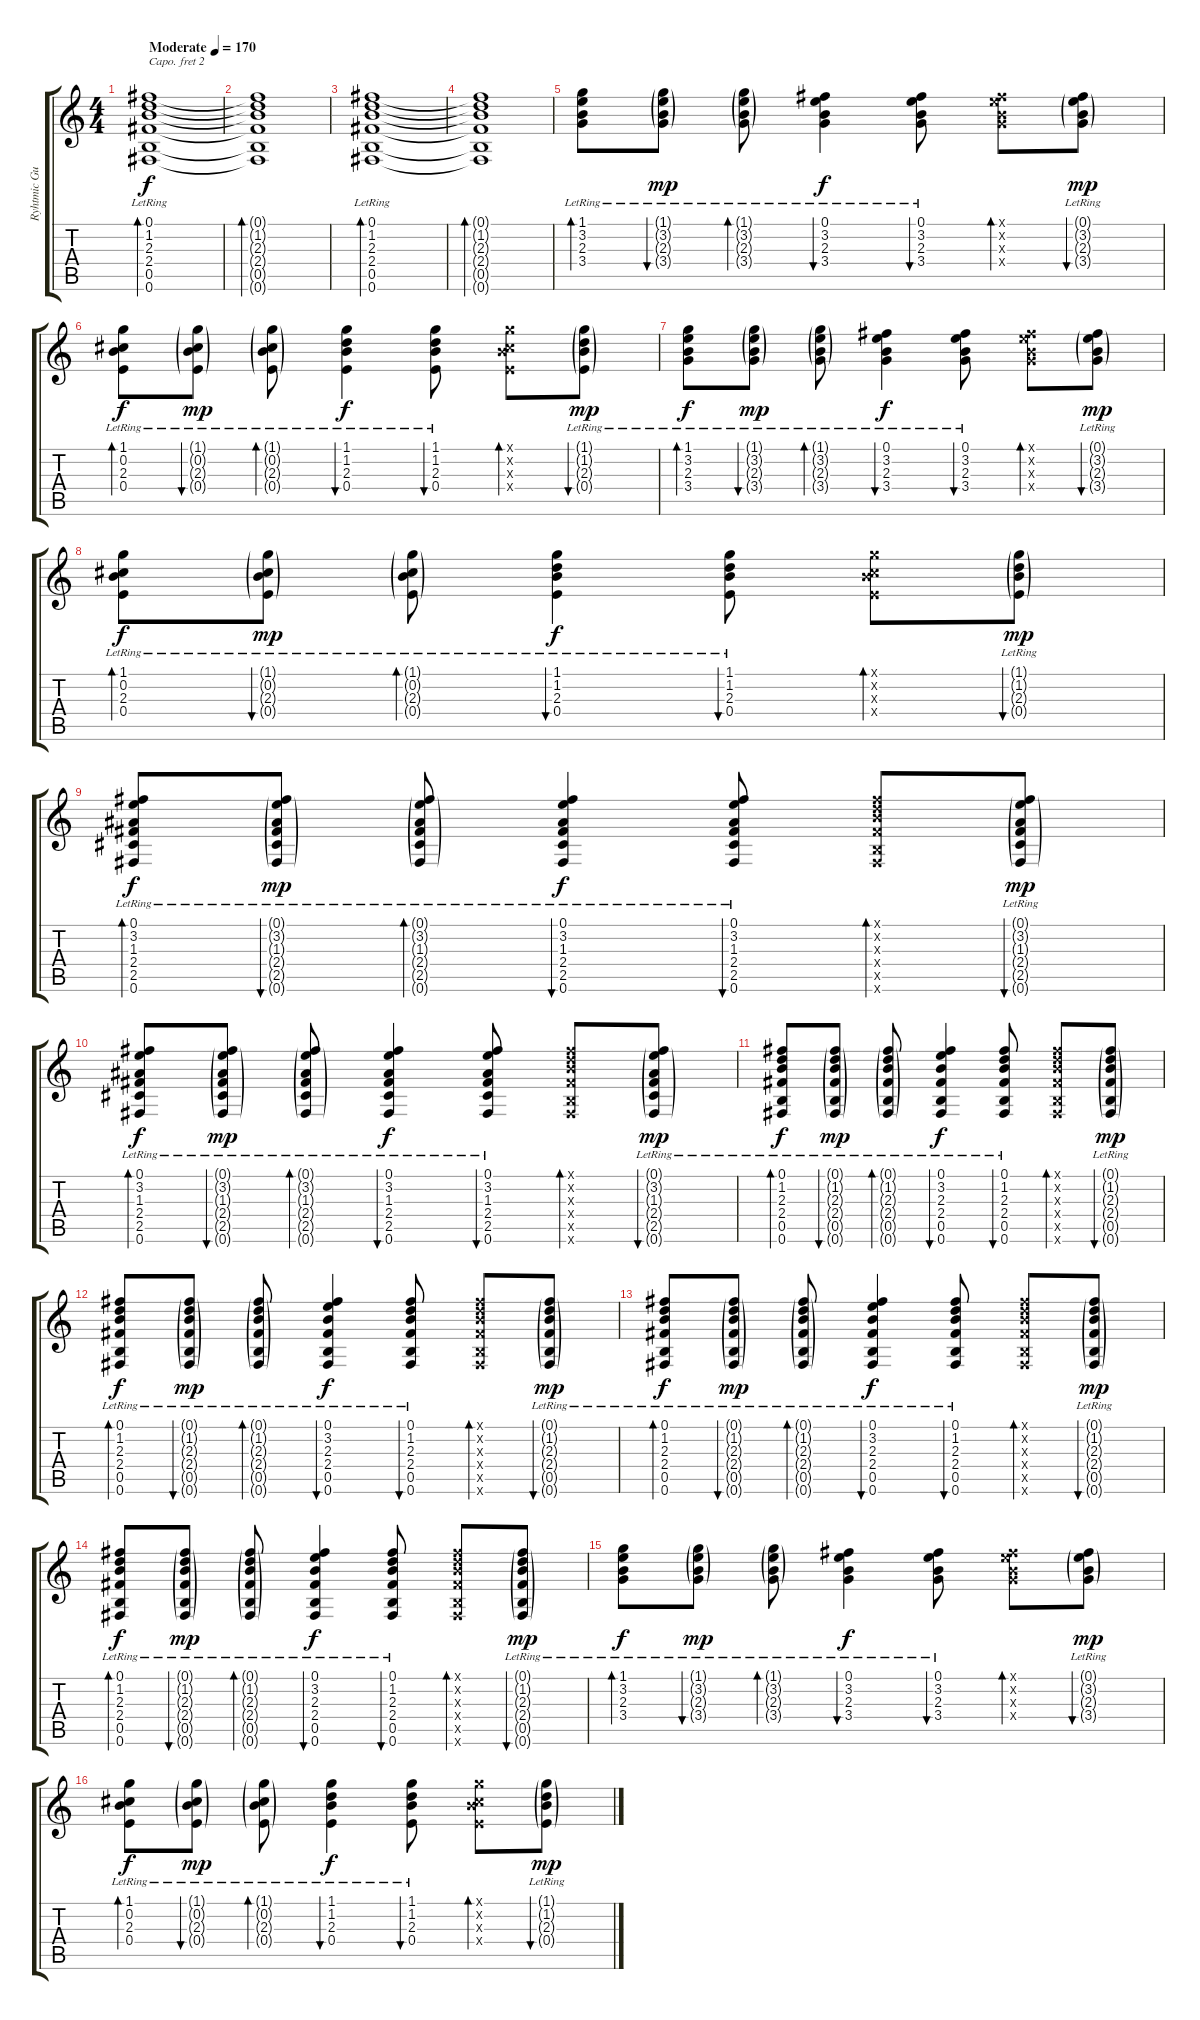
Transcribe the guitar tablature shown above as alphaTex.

\track ("Ryhtmic Guitar" "Ryhtmic Gu") {instrument acousticguitarnylon}
\staff {score tabs}
\capo 2
\tuning (E4 B3 G3 D3 A2 E2) {hide}
\ts (4 4)
\tempo (170 "Moderate")
\clef g2
\ks c
(0.1{lr} 1.2{lr} 2.3{lr} 2.4{lr} 0.5{lr} 0.6{lr}).1{bd 30 dy f instrument acousticguitarnylon} |
(0.1{t} 1.2{t} 2.3{t} 2.4{t} 0.5{t} 0.6{t}).1{bd 30} |
(0.1{lr} 1.2{lr} 2.3{lr} 2.4{lr} 0.5{lr} 0.6{lr}).1{bd 30} |
(0.1{t} 1.2{t} 2.3{t} 2.4{t} 0.5{t} 0.6{t}).1{bd 30} |
(1.1{lr} 3.2{lr} 2.3{lr} 3.4{lr}).8{bd 480} (1.1{g lr} 3.2{g lr} 2.3{g lr} 3.4{g lr}).8{bu 60 dy mp} (1.1{g lr} 3.2{g lr} 2.3{g lr} 3.4{g lr}).8{bd 60} (0.1{lr} 3.2{lr} 2.3{lr} 3.4{lr}).4{bu 60 dy f} (0.1{lr} 3.2{lr} 2.3{lr} 3.4{lr}).8{bu 60} (0.1{x} 3.2{x} 2.3{x} 3.4{x}).8{bd 60} (0.1{g lr} 3.2{g lr} 2.3{g lr} 3.4{g lr}).8{bu 60 dy mp} |
(1.1{lr} 0.2{lr} 2.3{lr} 0.4{lr}).8{bd 60 dy f} (1.1{g lr} 0.2{g lr} 2.3{g lr} 0.4{g lr}).8{bu 60 dy mp} (1.1{g lr} 0.2{g lr} 2.3{g lr} 0.4{g lr}).8{bd 60} (1.1{lr} 1.2{lr} 2.3{lr} 0.4{lr}).4{bu 60 dy f} (1.1{lr} 1.2{lr} 2.3{lr} 0.4{lr}).8{bu 60} (1.1{x} 0.2{x} 2.3{x} 0.4{x}).8{bd 60} (1.1{g lr} 1.2{g lr} 2.3{g lr} 0.4{g lr}).8{bu 60 dy mp} |
(1.1{lr} 3.2{lr} 2.3{lr} 3.4{lr}).8{bd 60 dy f} (1.1{g lr} 3.2{g lr} 2.3{g lr} 3.4{g lr}).8{bu 60 dy mp} (1.1{g lr} 3.2{g lr} 2.3{g lr} 3.4{g lr}).8{bd 60} (0.1{lr} 3.2{lr} 2.3{lr} 3.4{lr}).4{bu 60 dy f} (0.1{lr} 3.2{lr} 2.3{lr} 3.4{lr}).8{bu 60} (0.1{x} 3.2{x} 2.3{x} 3.4{x}).8{bd 60} (0.1{g lr} 3.2{g lr} 2.3{g lr} 3.4{g lr}).8{bu 60 dy mp} |
(1.1{lr} 0.2{lr} 2.3{lr} 0.4{lr}).8{bd 60 dy f} (1.1{g lr} 0.2{g lr} 2.3{g lr} 0.4{g lr}).8{bu 60 dy mp} (1.1{g lr} 0.2{g lr} 2.3{g lr} 0.4{g lr}).8{bd 60} (1.1{lr} 1.2{lr} 2.3{lr} 0.4{lr}).4{bu 60 dy f} (1.1{lr} 1.2{lr} 2.3{lr} 0.4{lr}).8{bu 60} (1.1{x} 0.2{x} 2.3{x} 0.4{x}).8{bd 60} (1.1{g lr} 1.2{g lr} 2.3{g lr} 0.4{g lr}).8{bu 60 dy mp} |
(0.1{lr} 3.2{lr} 1.3{lr} 2.4{lr} 2.5{lr} 0.6{lr}).8{bd 30 dy f} (0.1{g lr} 3.2{g lr} 1.3{g lr} 2.4{g lr} 2.5{g lr} 0.6{g lr}).8{bu 30 dy mp} (0.1{g lr} 3.2{g lr} 1.3{g lr} 2.4{g lr} 2.5{g lr} 0.6{g lr}).8{bd 30} (0.1{lr} 3.2{lr} 1.3{lr} 2.4{lr} 2.5{lr} 0.6{lr}).4{bu 30 dy f} (0.1{lr} 3.2{lr} 1.3{lr} 2.4{lr} 2.5{lr} 0.6{lr}).8{bu 30} (0.1{x} 1.2{x} 2.3{x} 2.4{x} 0.5{x} 0.6{x}).8{bd 60} (0.1{g lr} 3.2{g lr} 1.3{g lr} 2.4{g lr} 2.5{g lr} 0.6{g lr}).8{bu 30 dy mp} |
(0.1{lr} 3.2{lr} 1.3{lr} 2.4{lr} 2.5{lr} 0.6{lr}).8{bd 30 dy f} (0.1{g lr} 3.2{g lr} 1.3{g lr} 2.4{g lr} 2.5{g lr} 0.6{g lr}).8{bu 30 dy mp} (0.1{g lr} 3.2{g lr} 1.3{g lr} 2.4{g lr} 2.5{g lr} 0.6{g lr}).8{bd 30} (0.1{lr} 3.2{lr} 1.3{lr} 2.4{lr} 2.5{lr} 0.6{lr}).4{bu 30 dy f} (0.1{lr} 3.2{lr} 1.3{lr} 2.4{lr} 2.5{lr} 0.6{lr}).8{bu 30} (0.1{x} 1.2{x} 2.3{x} 2.4{x} 0.5{x} 0.6{x}).8{bd 60} (0.1{g lr} 3.2{g lr} 1.3{g lr} 2.4{g lr} 2.5{g lr} 0.6{g lr}).8{bu 30 dy mp} |
(0.1{lr} 1.2{lr} 2.3{lr} 2.4{lr} 0.5{lr} 0.6{lr}).8{bd 30 dy f} (0.1{g lr} 1.2{g lr} 2.3{g lr} 2.4{g lr} 0.5{g lr} 0.6{g lr}).8{bu 30 dy mp} (0.1{g lr} 1.2{g lr} 2.3{g lr} 2.4{g lr} 0.5{g lr} 0.6{g lr}).8{bd 30} (0.1{lr} 3.2{lr} 2.3{lr} 2.4{lr} 0.5{lr} 0.6{lr}).4{bu 30 dy f} (0.1{lr} 1.2{lr} 2.3{lr} 2.4{lr} 0.5{lr} 0.6{lr}).8{bu 30} (0.1{x} 1.2{x} 2.3{x} 2.4{x} 0.5{x} 0.6{x}).8{bd 60} (0.1{g lr} 1.2{g lr} 2.3{g lr} 2.4{g lr} 0.5{g lr} 0.6{g lr}).8{bu 30 dy mp} |
(0.1{lr} 1.2{lr} 2.3{lr} 2.4{lr} 0.5{lr} 0.6{lr}).8{bd 30 dy f} (0.1{g lr} 1.2{g lr} 2.3{g lr} 2.4{g lr} 0.5{g lr} 0.6{g lr}).8{bu 30 dy mp} (0.1{g lr} 1.2{g lr} 2.3{g lr} 2.4{g lr} 0.5{g lr} 0.6{g lr}).8{bd 30} (0.1{lr} 3.2{lr} 2.3{lr} 2.4{lr} 0.5{lr} 0.6{lr}).4{bu 30 dy f} (0.1{lr} 1.2{lr} 2.3{lr} 2.4{lr} 0.5{lr} 0.6{lr}).8{bu 30} (0.1{x} 1.2{x} 2.3{x} 2.4{x} 0.5{x} 0.6{x}).8{bd 60} (0.1{g lr} 1.2{g lr} 2.3{g lr} 2.4{g lr} 0.5{g lr} 0.6{g lr}).8{bu 30 dy mp} |
(0.1{lr} 1.2{lr} 2.3{lr} 2.4{lr} 0.5{lr} 0.6{lr}).8{bd 30 dy f} (0.1{g lr} 1.2{g lr} 2.3{g lr} 2.4{g lr} 0.5{g lr} 0.6{g lr}).8{bu 30 dy mp} (0.1{g lr} 1.2{g lr} 2.3{g lr} 2.4{g lr} 0.5{g lr} 0.6{g lr}).8{bd 30} (0.1{lr} 3.2{lr} 2.3{lr} 2.4{lr} 0.5{lr} 0.6{lr}).4{bu 30 dy f} (0.1{lr} 1.2{lr} 2.3{lr} 2.4{lr} 0.5{lr} 0.6{lr}).8{bu 30} (0.1{x} 1.2{x} 2.3{x} 2.4{x} 0.5{x} 0.6{x}).8{bd 60} (0.1{g lr} 1.2{g lr} 2.3{g lr} 2.4{g lr} 0.5{g lr} 0.6{g lr}).8{bu 30 dy mp} |
(0.1{lr} 1.2{lr} 2.3{lr} 2.4{lr} 0.5{lr} 0.6{lr}).8{bd 30 dy f} (0.1{g lr} 1.2{g lr} 2.3{g lr} 2.4{g lr} 0.5{g lr} 0.6{g lr}).8{bu 30 dy mp} (0.1{g lr} 1.2{g lr} 2.3{g lr} 2.4{g lr} 0.5{g lr} 0.6{g lr}).8{bd 30} (0.1{lr} 3.2{lr} 2.3{lr} 2.4{lr} 0.5{lr} 0.6{lr}).4{bu 30 dy f} (0.1{lr} 1.2{lr} 2.3{lr} 2.4{lr} 0.5{lr} 0.6{lr}).8{bu 30} (0.1{x} 1.2{x} 2.3{x} 2.4{x} 0.5{x} 0.6{x}).8{bd 60} (0.1{g lr} 1.2{g lr} 2.3{g lr} 2.4{g lr} 0.5{g lr} 0.6{g lr}).8{bu 30 dy mp} |
(1.1{lr} 3.2{lr} 2.3{lr} 3.4{lr}).8{bd 60 dy f} (1.1{g lr} 3.2{g lr} 2.3{g lr} 3.4{g lr}).8{bu 60 dy mp} (1.1{g lr} 3.2{g lr} 2.3{g lr} 3.4{g lr}).8{bd 60} (0.1{lr} 3.2{lr} 2.3{lr} 3.4{lr}).4{bu 60 dy f} (0.1{lr} 3.2{lr} 2.3{lr} 3.4{lr}).8{bu 60} (0.1{x} 3.2{x} 2.3{x} 3.4{x}).8{bd 60} (0.1{g lr} 3.2{g lr} 2.3{g lr} 3.4{g lr}).8{bu 60 dy mp} |
(1.1{lr} 0.2{lr} 2.3{lr} 0.4{lr}).8{bd 60 dy f} (1.1{g lr} 0.2{g lr} 2.3{g lr} 0.4{g lr}).8{bu 60 dy mp} (1.1{g lr} 0.2{g lr} 2.3{g lr} 0.4{g lr}).8{bd 60} (1.1{lr} 1.2{lr} 2.3{lr} 0.4{lr}).4{bu 60 dy f} (1.1{lr} 1.2{lr} 2.3{lr} 0.4{lr}).8{bu 60} (1.1{x} 0.2{x} 2.3{x} 0.4{x}).8{bd 60} (1.1{g lr} 1.2{g lr} 2.3{g lr} 0.4{g lr}).8{bu 60 dy mp}
